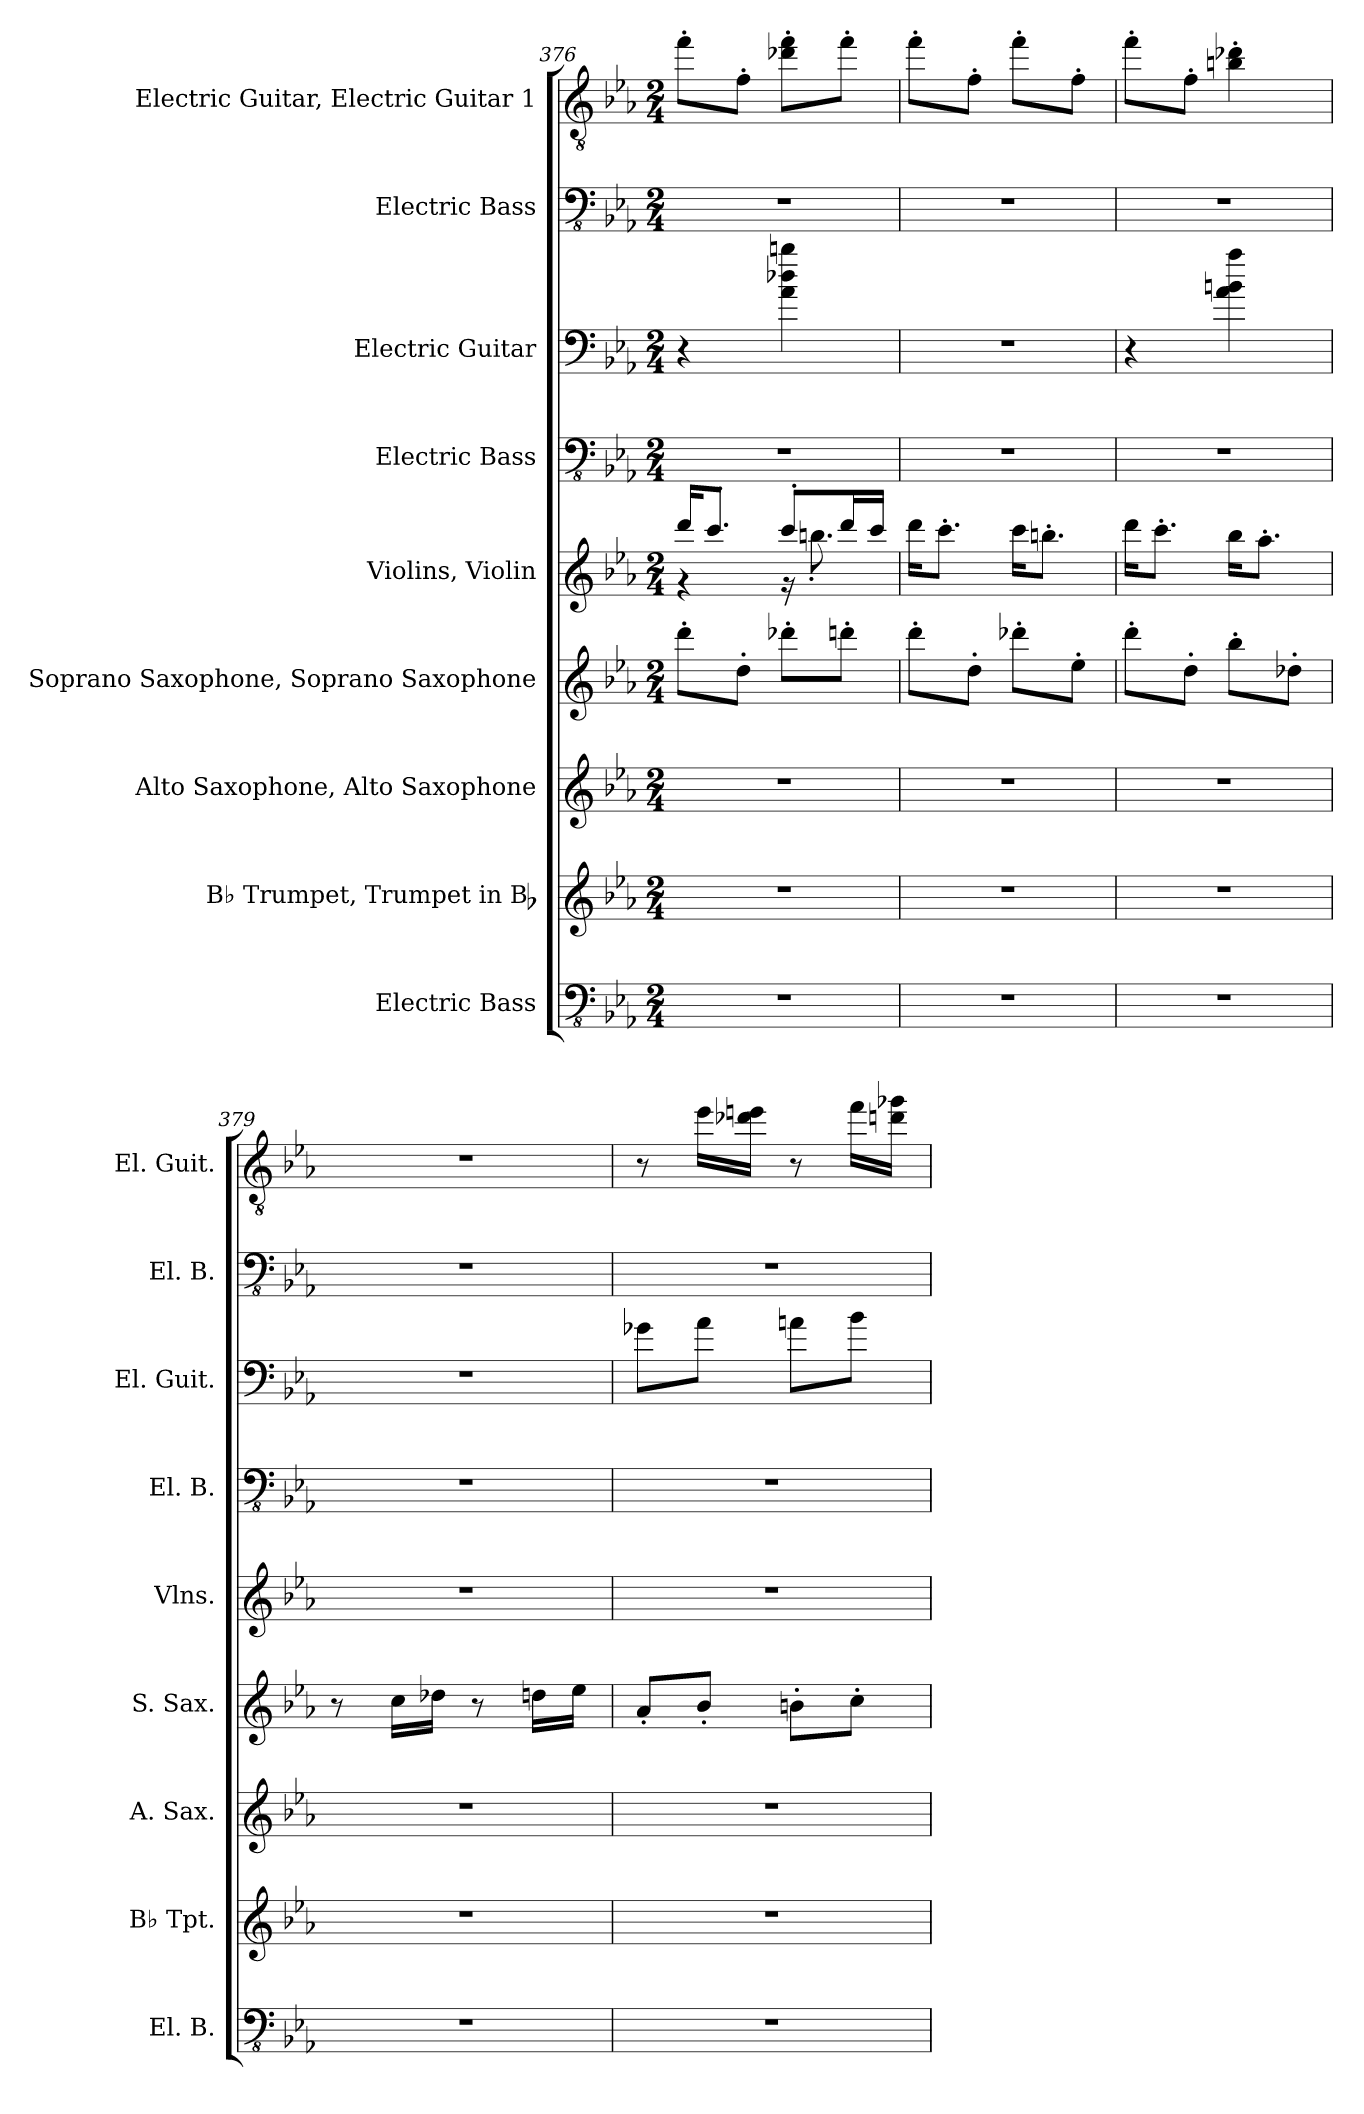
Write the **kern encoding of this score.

**kern	**kern	**kern	**kern	**kern	**kern	**kern	**kern	**kern
*part9	*part8	*part7	*part6	*part5	*part4	*part3	*part2	*part1
*staff9	*staff8	*staff7	*staff6	*staff5	*staff4	*staff3	*staff2	*staff1
*I"Electric Bass	*I"B♭ Trumpet, Trumpet in Bb	*I"Alto Saxophone, Alto Saxophone	*I"Soprano Saxophone, Soprano Saxophone	*I"Violins, Violin	*I"Electric Bass	*I"Electric Guitar	*I"Electric Bass	*I"Electric Guitar, Electric Guitar 1
*I'El. B.	*I'B♭ Tpt.	*I'A. Sax.	*I'S. Sax.	*I'Vlns.	*I'El. B.	*I'El. Guit.	*I'El. B.	*I'El. Guit.
*clefFv4	*clefG2	*clefG2	*clefG2	*clefG2	*clefFv4	*clefF4	*clefFv4	*clefGv2
*	*ITrd1c2	*ITrd5c9	*ITrd1c2	*	*	*	*	*
*k[b-e-a-]	*k[b-e-a-d-g-]	*k[b-e-a-d-g-c-]	*k[b-e-a-d-g-]	*k[b-e-a-]	*k[b-e-a-]	*k[b-e-a-]	*k[b-e-a-]	*k[b-e-a-]
*M2/4	*M2/4	*M2/4	*M2/4	*M2/4	*M2/4	*M2/4	*M2/4	*M2/4
=376	=376	=376	=376	=376	=376	=376	=376	=376
*	*	*	*	*^	*	*	*	*
2r	2r	2r	8ccc'\L	16ddd/KL	4r	2r	4r	2r	8ff'\L
.	.	.	.	8.ccc'/J	.	.	.	.	.
.	.	.	8cc'\J	.	.	.	.	.	8f'\J
.	.	.	8ccc-X'\L	8ccc'/L	16r	.	4a-\ 4dd-X\ 4bbn\	.	8dd-X\' 8ff\'L
.	.	.	.	.	8.bbn'\	.	.	.	.
.	.	.	8cccn'\J	16ddd/L	.	.	.	.	8ff'\J
.	.	.	.	16ccc/JJ	.	.	.	.	.
*	*	*	*	*v	*v	*	*	*	*
!!LO:PB:g=z
=377	=377	=377	=377	=377	=377	=377	=377	=377
2r	2r	2r	8ccc'\L	16ddd\KL	2r	2r	2r	8ff'\L
.	.	.	.	8.ccc'\J	.	.	.	.
.	.	.	8cc'\J	.	.	.	.	8f'\J
.	.	.	8ccc-X'\L	16ccc\KL	.	.	.	8ff'\L
.	.	.	.	8.bbn'\J	.	.	.	.
.	.	.	8dd-'\J	.	.	.	.	8f'\J
=378	=378	=378	=378	=378	=378	=378	=378	=378
2r	2r	2r	8ccc'\L	16ddd\KL	2r	4r	2r	8ff'\L
.	.	.	.	8.ccc'\J	.	.	.	.
.	.	.	8cc'\J	.	.	.	.	8f'\J
.	.	.	8aa-'\L	16bb-\KL	.	4a-\ 4bn\ 4aa-\	.	4bn\' 4dd-X\'
.	.	.	.	8.aa-'\J	.	.	.	.
.	.	.	8cc-X'\J	.	.	.	.	.
=379	=379	=379	=379	=379	=379	=379	=379	=379
2r	2r	2r	8r	2r	2r	2r	2r	2r
.	.	.	16b-\LL	.	.	.	.	.
.	.	.	16cc-X\JJ	.	.	.	.	.
.	.	.	8r	.	.	.	.	.
.	.	.	16ccn\LL	.	.	.	.	.
.	.	.	16dd-\JJ	.	.	.	.	.
=380	=380	=380	=380	=380	=380	=380	=380	=380
2r	2r	2r	8g-'/L	2r	2r	8g-X\L	2r	8r
.	.	.	8a-'/J	.	.	8a-\J	.	16ee-\LL
.	.	.	.	.	.	.	.	16dd-X\ 16een\JJ
.	.	.	8an'\L	.	.	8an\L	.	8r
.	.	.	8b-'\J	.	.	8b-\J	.	16ff\LL
.	.	.	.	.	.	.	.	16ddn\ 16gg-X\JJ
=	=	=	=	=	=	=	=	=
*-	*-	*-	*-	*-	*-	*-	*-	*-
